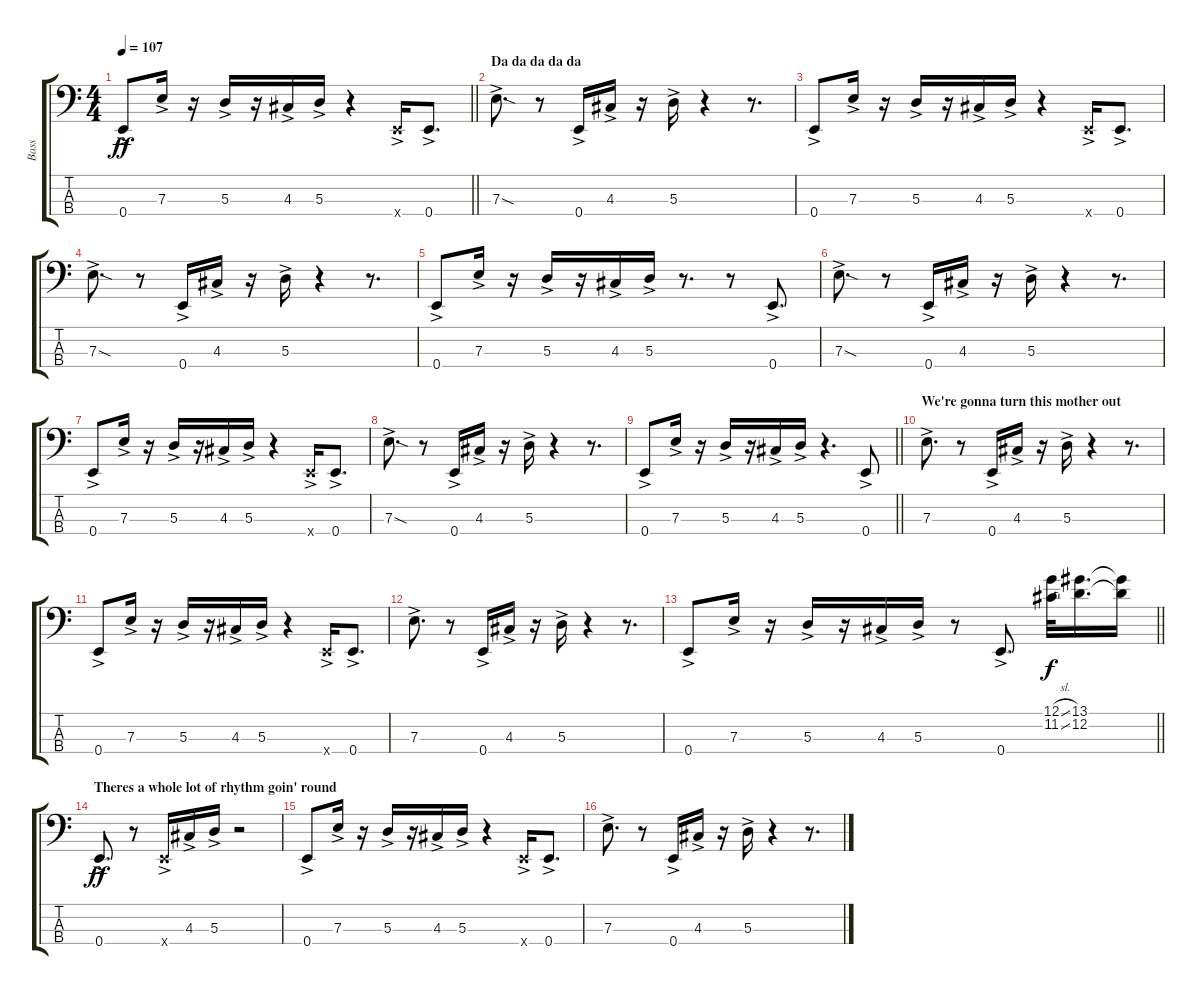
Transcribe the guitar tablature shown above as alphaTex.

\track ("Bass" "Bass") {instrument electricbassfinger}
\staff {score tabs}
\tuning (G2 D2 A1 E1) {hide}
\ts (4 4)
\tempo 107
\clef f4
\barLineRight lightlight
\ks c
0.4{ac}.8{dy ff} 7.3{ac}.16 r.16 5.3{ac}.16 r.16 4.3{ac}.16 5.3{ac}.16 r.4 0.4{ac x}.16 0.4{ac}.8{d} |
\section ("" "Da da da da da")
7.3{sod ac}.8{d} r.8 0.4{ac}.16 4.3{ac}.16 r.16 5.3{ac}.16 r.4 r.8{d} |
0.4{ac}.8 7.3{ac}.16 r.16 5.3{ac}.16 r.16 4.3{ac}.16 5.3{ac}.16 r.4 0.4{ac x}.16 0.4{ac}.8{d} |
7.3{sod ac}.8{d} r.8 0.4{ac}.16 4.3{ac}.16 r.16 5.3{ac}.16 r.4 r.8{d} |
0.4{ac}.8 7.3{ac}.16 r.16 5.3{ac}.16 r.16 4.3{ac}.16 5.3{ac}.16 r.8{d} r.8 0.4{ac}.8{d} |
7.3{sod ac}.8{d} r.8 0.4{ac}.16 4.3{ac}.16 r.16 5.3{ac}.16 r.4 r.8{d} |
0.4{ac}.8 7.3{ac}.16 r.16 5.3{ac}.16 r.16 4.3{ac}.16 5.3{ac}.16 r.4 0.4{ac x}.16 0.4{ac}.8{d} |
7.3{sod ac}.8{d} r.8 0.4{ac}.16 4.3{ac}.16 r.16 5.3{ac}.16 r.4 r.8{d} |
\barLineRight lightlight
0.4{ac}.8 7.3{ac}.16 r.16 5.3{ac}.16 r.16 4.3{ac}.16 5.3{ac}.16 r.4{d} 0.4{ac}.8 |
\section ("" "We're gonna turn this mother out")
7.3{ac}.8{d} r.8 0.4{ac}.16 4.3{ac}.16 r.16 5.3{ac}.16 r.4 r.8{d} |
0.4{ac}.8 7.3{ac}.16 r.16 5.3{ac}.16 r.16 4.3{ac}.16 5.3{ac}.16 r.4 0.4{ac x}.16 0.4{ac}.8{d} |
7.3{ac}.8{d} r.8 0.4{ac}.16 4.3{ac}.16 r.16 5.3{ac}.16 r.4 r.8{d} |
\barLineRight lightlight
0.4{ac}.8 7.3{ac}.16 r.16 5.3{ac}.16 r.16 4.3{ac}.16 5.3{ac}.16 r.8 0.4{ac}.8{d} (12.1{sl} 11.2{sl}).32{dy f} (13.1 12.2).16{d} (13.1{t} 12.2{t}).16 |
\section ("" "Theres a whole lot of rhythm goin' round")
0.4{ac}.8{d dy ff} r.8 0.4{ac x}.16 4.3{ac}.16 5.3{ac}.16 r.2 |
0.4{ac}.8 7.3{ac}.16 r.16 5.3{ac}.16 r.16 4.3{ac}.16 5.3{ac}.16 r.4 0.4{ac x}.16 0.4{ac}.8{d} |
7.3{ac}.8{d} r.8 0.4{ac}.16 4.3{ac}.16 r.16 5.3{ac}.16 r.4 r.8{d}
